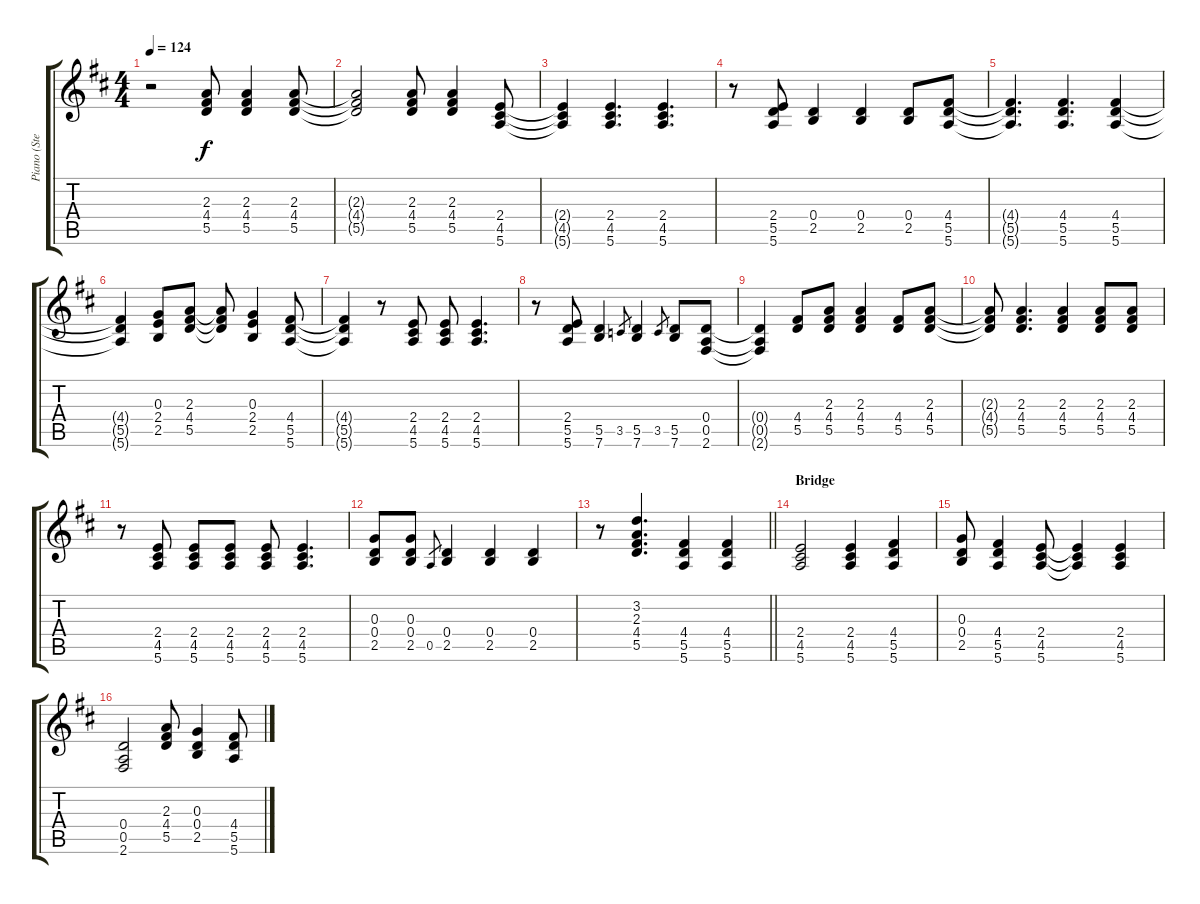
\track ("Piano (Stewart)" "Piano (Ste") {instrument acousticgrandpiano}
\staff {score tabs}
\tuning (E5 B4 G4 D4 A3 E3) {hide}
\ts (4 4)
\tempo 124
\clef g2
\ks d
r.2{dy f} (2.3 4.4 5.5).8 (2.3 4.4 5.5).4 (2.3 4.4 5.5).8 |
(2.3{t} 4.4{t} 5.5{t}).2 (2.3 4.4 5.5).8 (2.3 4.4 5.5).4 (2.4 4.5 5.6).8 |
(2.4{t} 4.5{t} 5.6{t}).4 (2.4 4.5 5.6).4{d} (2.4 4.5 5.6).4{d} |
r.8 (2.4 5.5 5.6).8 (0.4 2.5).4 (0.4 2.5).4 (0.4 2.5).8 (4.4 5.5 5.6).8 |
(4.4{t} 5.5{t} 5.6{t}).4{d} (4.4 5.5 5.6).4{d} (4.4 5.5 5.6).4 |
(4.4{t} 5.5{t} 5.6{t}).4 (0.3 2.4 2.5).8 (2.3 4.4 5.5).8 (2.3{t} 4.4{t} 5.5{t}).8 (0.3 2.4 2.5).4 (4.4 5.5 5.6).8 |
(4.4{t} 5.5{t} 5.6{t}).4 r.8 (2.4 4.5 5.6).8 (2.4 4.5 5.6).8 (2.4 4.5 5.6).4{d} |
r.8 (2.4 5.5 5.6).8 (5.5 7.6).4 3.5.8{gr} (5.5 7.6).4 3.5.8{gr} (5.5 7.6).8 (0.4 0.5 2.6).8 |
(0.4{t} 0.5{t} 2.6{t}).4 (4.4 5.5).8 (2.3 4.4 5.5).8 (2.3 4.4 5.5).4 (4.4 5.5).8 (2.3 4.4 5.5).8 |
(2.3{t} 4.4{t} 5.5{t}).8 (2.3 4.4 5.5).4{d} (2.3 4.4 5.5).4 (2.3 4.4 5.5).8 (2.3 4.4 5.5).8 |
r.8 (2.4 4.5 5.6).8 (2.4 4.5 5.6).8 (2.4 4.5 5.6).8 (2.4 4.5 5.6).8 (2.4 4.5 5.6).4{d} |
(0.3 0.4 2.5).8 (0.3 0.4 2.5).8 0.5.8{gr} (0.4 2.5).4 (0.4 2.5).4 (0.4 2.5).4 |
\barLineRight lightlight
r.8 (3.2 2.3 4.4 5.5).4{d} (4.4 5.5 5.6).4 (4.4 5.5 5.6).4 |
\section ("" "Bridge")
(2.4 4.5 5.6).2 (2.4 4.5 5.6).4 (4.4 5.5 5.6).4 |
(0.3 0.4 2.5).8 (4.4 5.5 5.6).4 (2.4 4.5 5.6).8 (2.4{t} 4.5{t} 5.6{t}).4 (2.4 4.5 5.6).4 |
(0.4 0.5 2.6).2 (2.3 4.4 5.5).8 (0.3 0.4 2.5).4 (4.4 5.5 5.6).8
